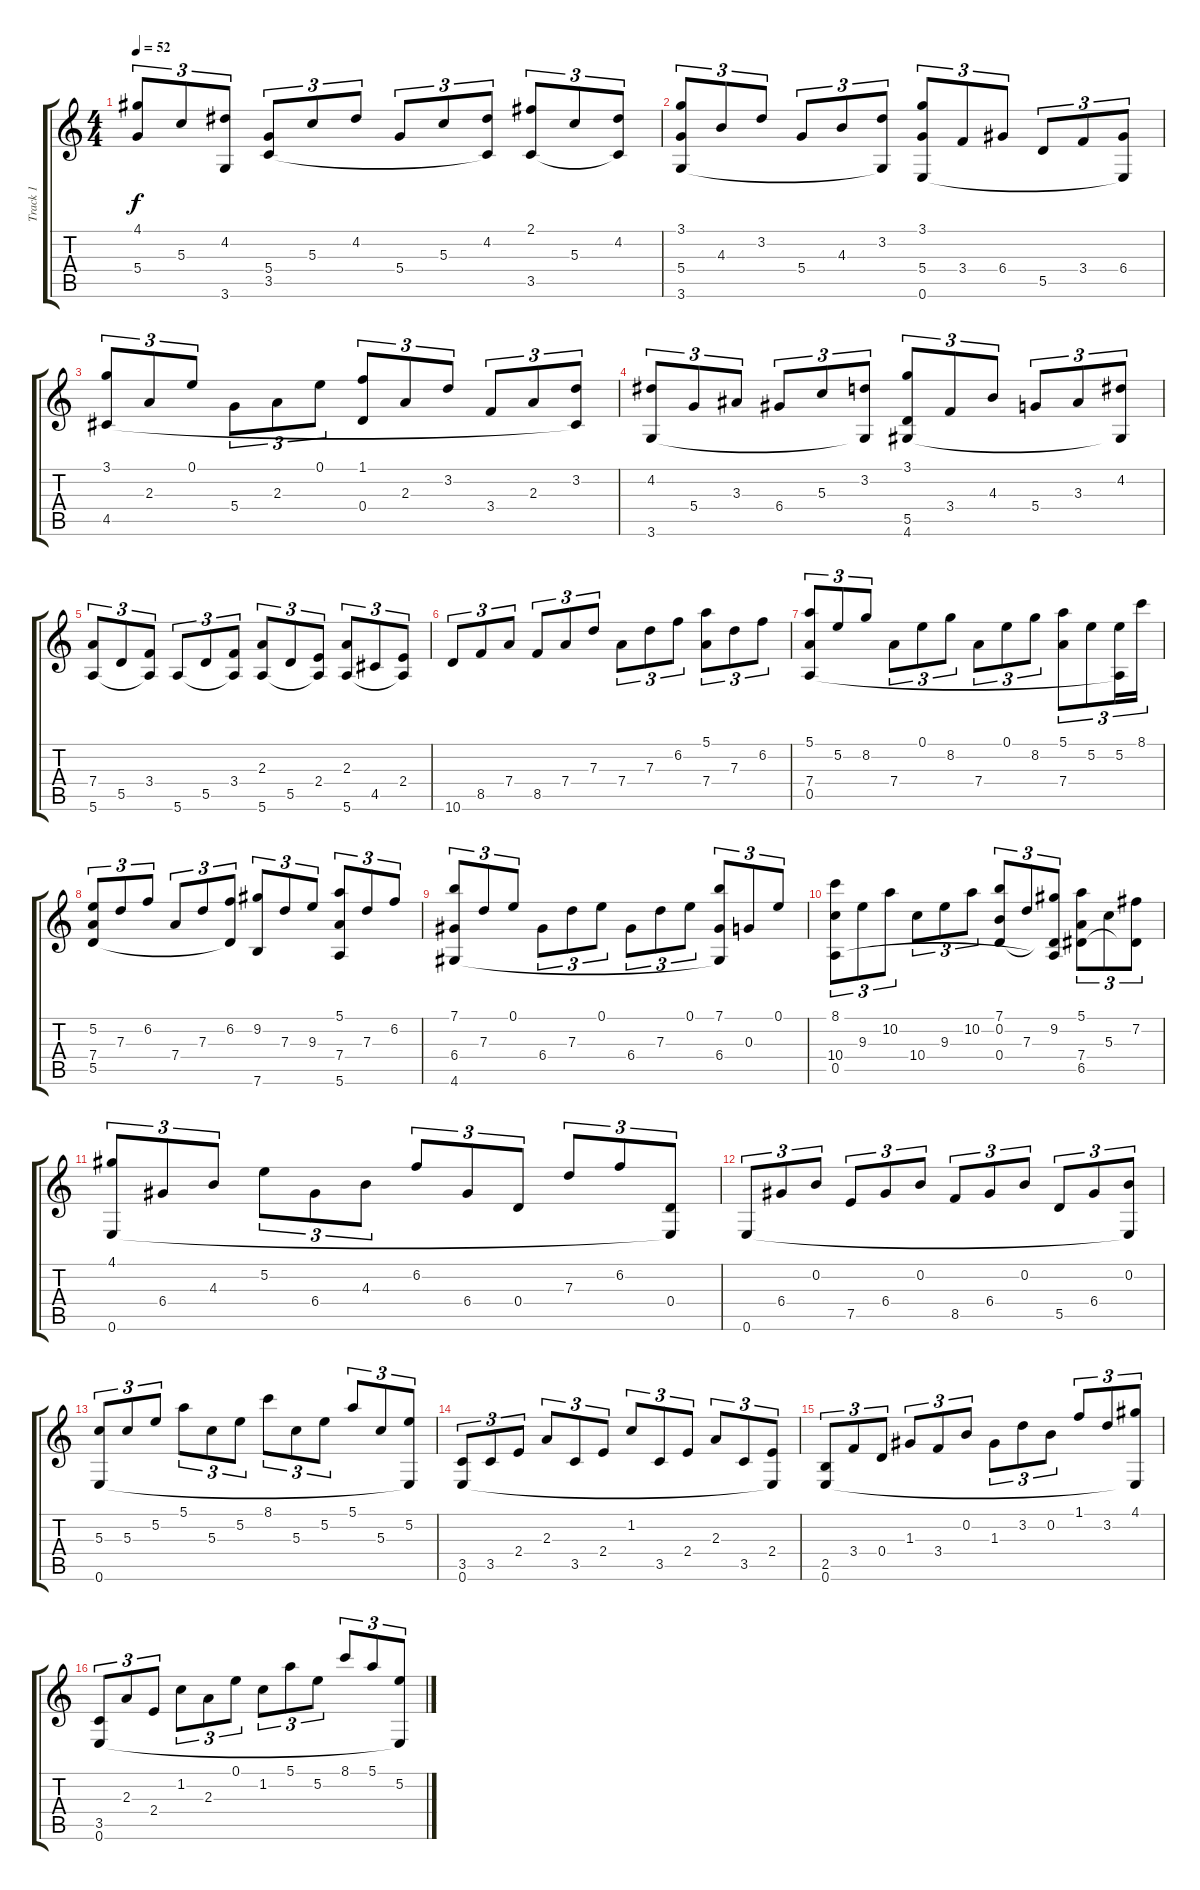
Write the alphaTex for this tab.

\track ("Track 1" "Track 1") {instrument acousticguitarnylon}
\staff {score tabs}
\tuning (E4 B3 G3 D3 A2 E2) {hide}
\ts (4 4)
\tempo 52
\clef g2
\ks c
(4.1 5.4).8{tu (3 2) dy f} 5.3.8{tu (3 2)} (4.2 3.6{t}).8{tu (3 2)} (5.4 3.5).8{tu (3 2)} 5.3.8{tu (3 2)} 4.2.8{tu (3 2)} 5.4.8{tu (3 2)} 5.3.8{tu (3 2)} (4.2 3.5{t}).8{tu (3 2)} (2.1 3.5).8{tu (3 2)} 5.3.8{tu (3 2)} (4.2 3.5{t}).8{tu (3 2)} |
(3.1 5.4 3.6).8{tu (3 2)} 4.3.8{tu (3 2)} 3.2.8{tu (3 2)} 5.4.8{tu (3 2)} 4.3.8{tu (3 2)} (3.2 3.6{t}).8{tu (3 2)} (3.1 5.4 0.6).8{tu (3 2)} 3.4.8{tu (3 2)} 6.4.8{tu (3 2)} 5.5.8{tu (3 2)} 3.4.8{tu (3 2)} (6.4 0.6{t}).8{tu (3 2)} |
(3.1 4.5).8{tu (3 2)} 2.3.8{tu (3 2)} 0.1.8{tu (3 2)} 5.4.8{tu (3 2)} 2.3.8{tu (3 2)} 0.1.8{tu (3 2)} (1.1 0.4).8{tu (3 2)} 2.3.8{tu (3 2)} 3.2.8{tu (3 2)} 3.4.8{tu (3 2)} 2.3.8{tu (3 2)} (3.2 4.5{t}).8{tu (3 2)} |
(4.2 3.6).8{tu (3 2)} 5.4.8{tu (3 2)} 3.3.8{tu (3 2)} 6.4.8{tu (3 2)} 5.3.8{tu (3 2)} (3.2 3.6{t}).8{tu (3 2)} (3.1 5.5 4.6).8{tu (3 2)} 3.4.8{tu (3 2)} 4.3.8{tu (3 2)} 5.4.8{tu (3 2)} 3.3.8{tu (3 2)} (4.2 4.6{t}).8{tu (3 2)} |
(7.4 5.6).8{tu (3 2)} 5.5.8{tu (3 2)} (3.4 5.6{t}).8{tu (3 2)} 5.6.8{tu (3 2)} 5.5.8{tu (3 2)} (3.4 5.6{t}).8{tu (3 2)} (2.3 5.6).8{tu (3 2)} 5.5.8{tu (3 2)} (2.4 5.6{t}).8{tu (3 2)} (2.3 5.6).8{tu (3 2)} 4.5.8{tu (3 2)} (2.4 5.6{t}).8{tu (3 2)} |
10.6.8{tu (3 2)} 8.5.8{tu (3 2)} 7.4.8{tu (3 2)} 8.5.8{tu (3 2)} 7.4.8{tu (3 2)} 7.3.8{tu (3 2)} 7.4.8{tu (3 2)} 7.3.8{tu (3 2)} 6.2.8{tu (3 2)} (5.1 7.4).8{tu (3 2)} 7.3.8{tu (3 2)} 6.2.8{tu (3 2)} |
(5.1 7.4 0.5).8{tu (3 2)} 5.2.8{tu (3 2)} 8.2.8{tu (3 2)} 7.4.8{tu (3 2)} 0.1.8{tu (3 2)} 8.2.8{tu (3 2)} 7.4.8{tu (3 2)} 0.1.8{tu (3 2)} 8.2.8{tu (3 2)} (5.1 7.4).8{tu (3 2)} 5.2.8{tu (3 2)} (5.2 0.5{t}).16{tu (3 2)} 8.1.16{tu (3 2)} |
(5.2 7.4 5.5).8{tu (3 2)} 7.3.8{tu (3 2)} 6.2.8{tu (3 2)} 7.4.8{tu (3 2)} 7.3.8{tu (3 2)} (6.2 5.5{t}).8{tu (3 2)} (9.2 7.6).8{tu (3 2)} 7.3.8{tu (3 2)} 9.3.8{tu (3 2)} (5.1 7.4 5.6).8{tu (3 2)} 7.3.8{tu (3 2)} 6.2.8{tu (3 2)} |
(7.1 6.4 4.6).8{tu (3 2)} 7.3.8{tu (3 2)} 0.1.8{tu (3 2)} 6.4.8{tu (3 2)} 7.3.8{tu (3 2)} 0.1.8{tu (3 2)} 6.4.8{tu (3 2)} 7.3.8{tu (3 2)} 0.1.8{tu (3 2)} (7.1 6.4 4.6{t}).8{tu (3 2)} 0.3.8{tu (3 2)} 0.1.8{tu (3 2)} |
(8.1 10.4 0.5).8{tu (3 2)} 9.3.8{tu (3 2)} 10.2.8{tu (3 2)} 10.4.8{tu (3 2)} 9.3.8{tu (3 2)} 10.2.8{tu (3 2)} (7.1 0.2 0.4).8{tu (3 2)} 7.3.8{tu (3 2)} (9.2 0.4{t} 0.5{t}).8{tu (3 2)} (5.1 7.4 6.5).8{tu (3 2)} 5.3.8{tu (3 2)} (7.2 6.5{t}).8{tu (3 2)} |
(4.1 0.6).8{tu (3 2)} 6.4.8{tu (3 2)} 4.3.8{tu (3 2)} 5.2.8{tu (3 2)} 6.4.8{tu (3 2)} 4.3.8{tu (3 2)} 6.2.8{tu (3 2)} 6.4.8{tu (3 2)} 0.4.8{tu (3 2)} 7.3.8{tu (3 2)} 6.2.8{tu (3 2)} (0.4 0.6{t}).8{tu (3 2)} |
0.6.8{tu (3 2)} 6.4.8{tu (3 2)} 0.2.8{tu (3 2)} 7.5.8{tu (3 2)} 6.4.8{tu (3 2)} 0.2.8{tu (3 2)} 8.5.8{tu (3 2)} 6.4.8{tu (3 2)} 0.2.8{tu (3 2)} 5.5.8{tu (3 2)} 6.4.8{tu (3 2)} (0.2 0.6{t}).8{tu (3 2)} |
(5.3 0.6).8{tu (3 2)} 5.3.8{tu (3 2)} 5.2.8{tu (3 2)} 5.1.8{tu (3 2)} 5.3.8{tu (3 2)} 5.2.8{tu (3 2)} 8.1.8{tu (3 2)} 5.3.8{tu (3 2)} 5.2.8{tu (3 2)} 5.1.8{tu (3 2)} 5.3.8{tu (3 2)} (5.2 0.6{t}).8{tu (3 2)} |
(3.5 0.6).8{tu (3 2)} 3.5.8{tu (3 2)} 2.4.8{tu (3 2)} 2.3.8{tu (3 2)} 3.5.8{tu (3 2)} 2.4.8{tu (3 2)} 1.2.8{tu (3 2)} 3.5.8{tu (3 2)} 2.4.8{tu (3 2)} 2.3.8{tu (3 2)} 3.5.8{tu (3 2)} (2.4 0.6{t}).8{tu (3 2)} |
(2.5 0.6).8{tu (3 2)} 3.4.8{tu (3 2)} 0.4.8{tu (3 2)} 1.3.8{tu (3 2)} 3.4.8{tu (3 2)} 0.2.8{tu (3 2)} 1.3.8{tu (3 2)} 3.2.8{tu (3 2)} 0.2.8{tu (3 2)} 1.1.8{tu (3 2)} 3.2.8{tu (3 2)} (4.1 0.6{t}).8{tu (3 2)} |
(3.5 0.6).8{tu (3 2)} 2.3.8{tu (3 2)} 2.4.8{tu (3 2)} 1.2.8{tu (3 2)} 2.3.8{tu (3 2)} 0.1.8{tu (3 2)} 1.2.8{tu (3 2)} 5.1.8{tu (3 2)} 5.2.8{tu (3 2)} 8.1.8{tu (3 2)} 5.1.8{tu (3 2)} (5.2 0.6{t}).8{tu (3 2)}
